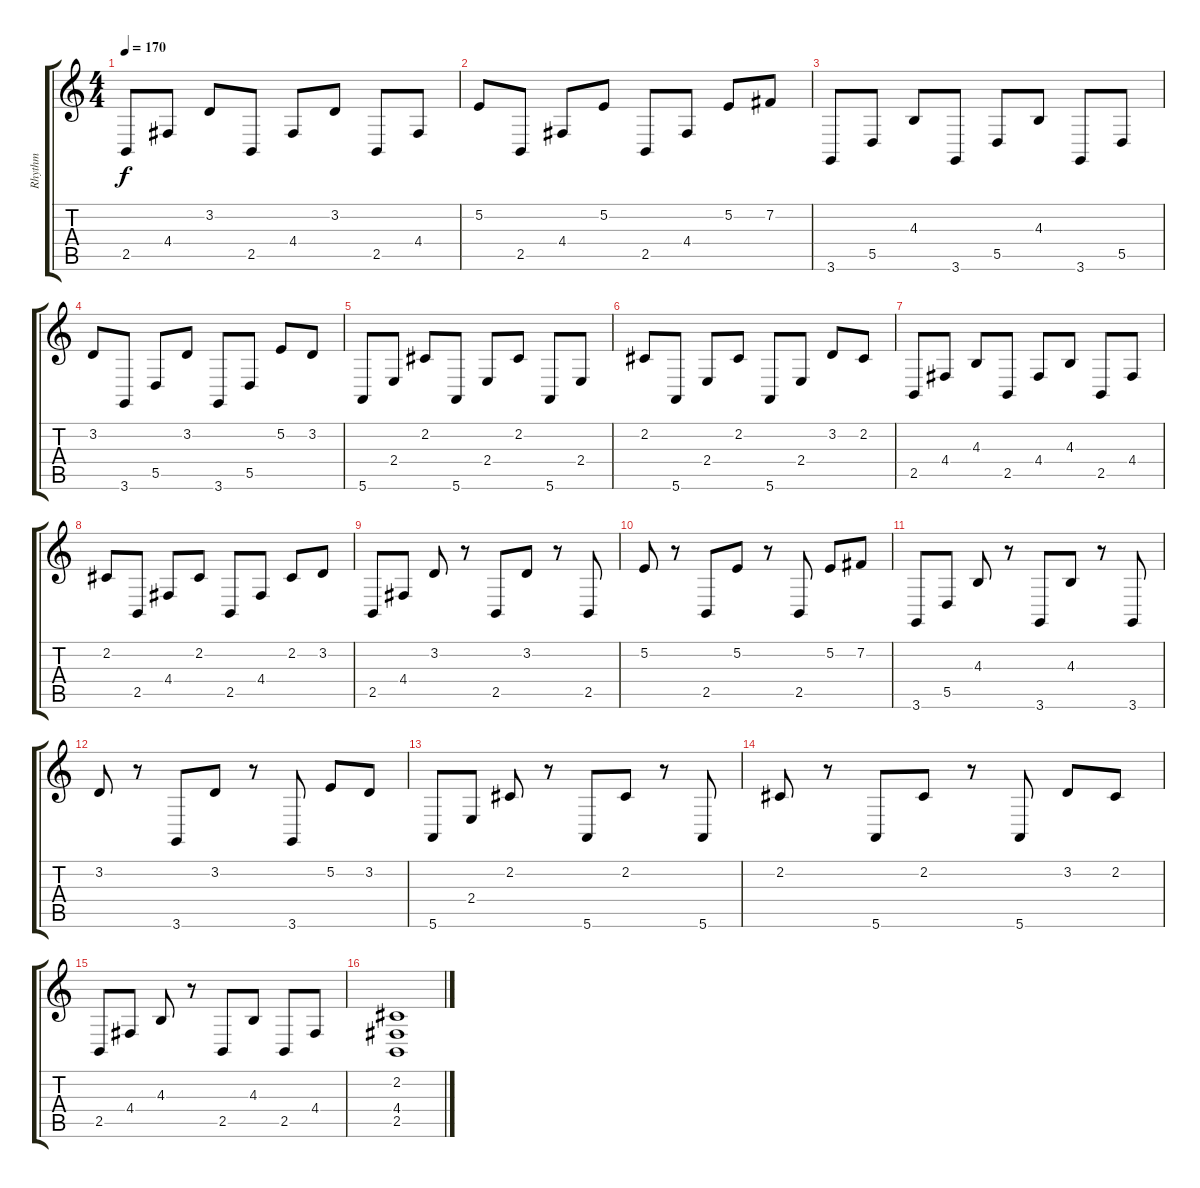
\track ("Rhythm" "Rhythm") {instrument lead1square}
\staff {score tabs}
\tuning (E4 B3 G3 D3 A2 E2) {hide}
\ts (4 4)
\tempo 170
\clef g2
\ks c
2.5.8{dy f} 4.4.8 3.2.8 2.5.8 4.4.8 3.2.8 2.5.8 4.4.8 |
5.2.8 2.5.8 4.4.8 5.2.8 2.5.8 4.4.8 5.2.8 7.2.8 |
3.6.8 5.5.8 4.3.8 3.6.8 5.5.8 4.3.8 3.6.8 5.5.8 |
3.2.8 3.6.8 5.5.8 3.2.8 3.6.8 5.5.8 5.2.8 3.2.8 |
5.6.8 2.4.8 2.2.8 5.6.8 2.4.8 2.2.8 5.6.8 2.4.8 |
2.2.8 5.6.8 2.4.8 2.2.8 5.6.8 2.4.8 3.2.8 2.2.8 |
2.5.8 4.4.8 4.3.8 2.5.8 4.4.8 4.3.8 2.5.8 4.4.8 |
2.2.8 2.5.8 4.4.8 2.2.8 2.5.8 4.4.8 2.2.8 3.2.8 |
2.5.8 4.4.8 3.2.8 r.8 2.5.8 3.2.8 r.8 2.5.8 |
5.2.8 r.8 2.5.8 5.2.8 r.8 2.5.8 5.2.8 7.2.8 |
3.6.8 5.5.8 4.3.8 r.8 3.6.8 4.3.8 r.8 3.6.8 |
3.2.8 r.8 3.6.8 3.2.8 r.8 3.6.8 5.2.8 3.2.8 |
5.6.8 2.4.8 2.2.8 r.8 5.6.8 2.2.8 r.8 5.6.8 |
2.2.8 r.8 5.6.8 2.2.8 r.8 5.6.8 3.2.8 2.2.8 |
2.5.8 4.4.8 4.3.8 r.8 2.5.8 4.3.8 2.5.8 4.4.8 |
(2.2 4.4 2.5).1
